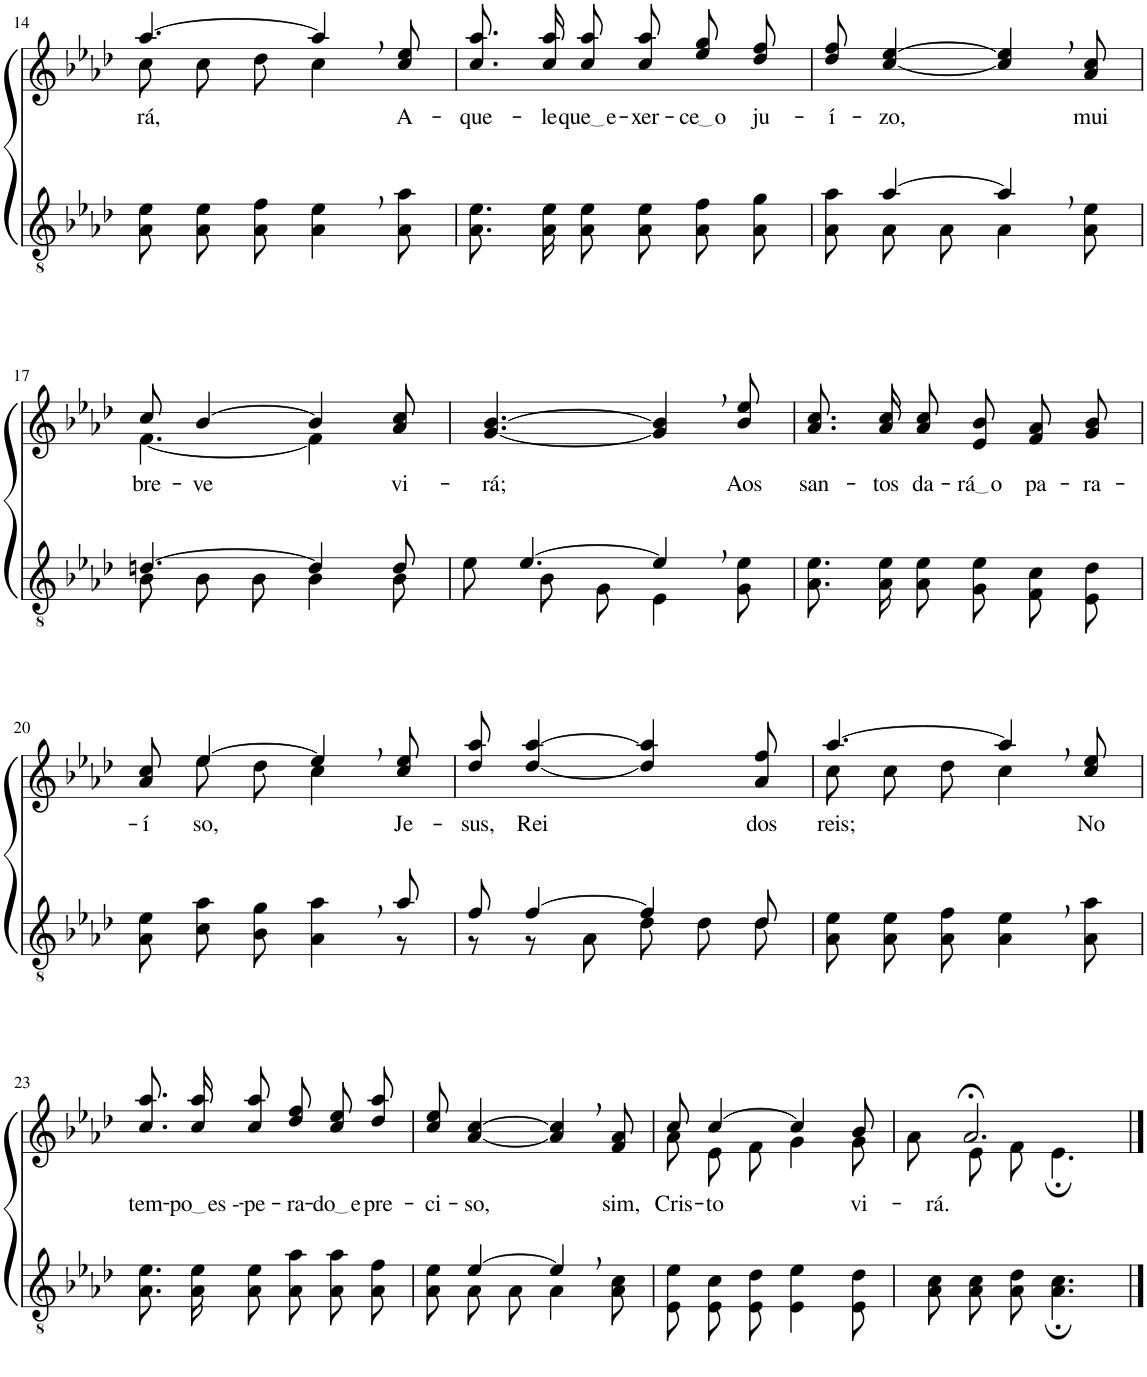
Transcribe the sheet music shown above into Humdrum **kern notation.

**kern	**kern	**text
*part2	*part1	*part1
*staff2	*staff1	*staff1
*I"Parte III e IV	*I"Parte I e II	*
!!LO:PB:g=z
*clefGv2	*clefG2	*
*Trd4c7	*Trd4c7	*
*k[b-e-a-d-]	*k[b-e-a-d-]	*
*M6/8	*M6/8	*
=14	=14	=14
*	*^	*
!	!	!	!LO:LY:b
8A-\ 8e-\L	[4.aa-/	8cc\L	rá,
8A-\ 8e-\	.	8cc\J	.
8A-\ 8f\J	.	8dd-\	.
4A-\, 4e-\,	4aa-,/]	4cc\	.
!	!	!	!LO:LY:b
8A-\ 8a-\	8cc/ 8ee-/	8ryy	A-
=15	=15	=15	=15
!	!	!	!LO:LY:b
*	*v	*v	*
8.A-\ 8.e-\L	8.cc\ 8.aa-\L	-que-
!	!	!LO:LY:b
16A-\ 16e-\K	16cc\ 16aa-\K	-le
!	!	!LO:LY:b
8A-\ 8e-\J	8cc\ 8aa-\J	que e
!	!	!LO:LY:b
8A-\ 8e-\L	8cc\ 8aa-\L	-xer-
!	!	!LO:LY:b
8A-\ 8f\	8ee-\ 8gg\	ce o
!	!	!LO:LY:b
8A-\ 8g\J	8dd-\ 8ff\J	ju-
=16	=16	=16
*^	*	*
!	!	!	!LO:LY:b
8ryy	8A-/ 8a-/L	8dd-/ 8ff/	-í-
!	!	!	!LO:LY:b
[4a-/	8A-/	[4cc/ [4ee-/	-zo,
.	8A-/J	.	.
4a-,/]	4A-\	4cc/], 4ee-/],	.
!	!	!	!LO:LY:b
8ryy	8A-\ 8e-\	8a-/ 8cc/	mui
!!LO:LB:g=z
=17	=17	=17	=17
*	*	*^	*
!	!	!	!	!LO:LY:b
[4.dn/	8B-\L	8cc/	[4.f\	bre-
!	!	!	!	!LO:LY:b
.	8B-\	[4b-/	.	-ve
.	8B-\J	.	.	.
4d/]	4B-\	4b-/]	4f\]	.
!	!	!	!	!LO:LY:b
8d/	8B-\	8a-/ 8cc/	8ryy	vi-
=18	=18	=18	=18	=18
!	!	!	!	!LO:LY:b
*	*	*v	*v	*
[4.e-/	8e-\L	[4.g/ [4.b-/	-rá;
.	8B-\	.	.
.	8G\J	.	.
4e-,/]	4E-\	4g/], 4b-/],	.
!	!	!	!LO:LY:b
8ryy	8G\ 8e-\	8b-/ 8ee-/	Aos
=19	=19	=19	=19
!	!	!	!LO:LY:b
*v	*v	*	*
8.A-\ 8.e-\L	8.a-\ 8.cc\L	san-
!	!	!LO:LY:b
16A-\ 16e-\K	16a-\ 16cc\K	-tos
!	!	!LO:LY:b
8A-\ 8e-\J	8a-\ 8cc\J	da-
!	!	!LO:LY:b
8G\ 8e-\L	8e-/ 8b-/L	rá o
!	!	!LO:LY:b
8F\ 8c\	8f/ 8a-/	pa-
!	!	!LO:LY:b
8E-\ 8d-\J	8g/ 8b-/J	-ra-
!!LO:LB:g=z
=20	=20	=20
*^	*	*
!	!	!	!LO:LY:b
*	*	*^	*
2ryy	8A-\ 8e-\L	8a-/ 8cc/	8ryy	-í-
!	!	!	!	!LO:LY:b
.	8c\ 8a-\	[4ee-/	8ee-\	-so,
.	8B-\ 8g\J	.	8dd-\	.
.	4A-\ 4a-\	4ee-,/]	4cc\	.
8ryy	.	.	.	.
!	!	!	!	!LO:LY:b
8a-/	8r	8cc/ 8ee-/	8ryy	Je-
=21	=21	=21	=21	=21
!	!	!	!	!LO:LY:b
*	*	*v	*v	*
8f/	8r	8dd-/ 8aa-/	-sus,
!	!	!	!LO:LY:b
[4f/	8r	[4dd-/ [4aa-/	Rei
.	8A-\	.	.
4f/]	8d-\L	4dd-/] 4aa-/]	.
.	8d-\	.	.
!	!	!	!LO:LY:b
8d-/	8d-\J	8a-/ 8ff/	dos
=22	=22	=22	=22
*	*	*^	*
!	!	!	!	!LO:LY:b
*v	*v	*	*	*
8A-\ 8e-\L	[4.aa-/	8cc\L	reis;
8A-\ 8e-\	.	8cc\J	.
8A-\ 8f\J	.	8dd-\	.
4A-\, 4e-\,	4aa-,/]	4cc\	.
!	!	!	!LO:LY:b
8A-\ 8a-\	8cc/ 8ee-/	8ryy	No
!!LO:LB:g=z
=23	=23	=23	=23
!	!	!	!LO:LY:b
*	*v	*v	*
8.A-\ 8.e-\L	8.cc\ 8.aa-\L	tem-
!	!	!LO:LY:b
16A-\ 16e-\K	16cc\ 16aa-\K	po es -
!	!	!LO:LY:b
8A-\ 8e-\J	8cc\ 8aa-\J	-pe-
!	!	!LO:LY:b
8A-\ 8a-\L	8dd-\ 8ff\L	-ra-
!	!	!LO:LY:b
8A-\ 8a-\	8cc\ 8ee-\	do e
!	!	!LO:LY:b
8A-\ 8f\J	8dd-\ 8aa-\J	pre-
=24	=24	=24
*^	*	*
!	!	!	!LO:LY:b
8ryy	8A-/ 8e-/L	8cc/ 8ee-/	-ci-
!	!	!	!LO:LY:b
[4e-/	8A-/	[4a-/ [4cc/	-so,
.	8A-/J	.	.
4e-,/]	4A-\	4a-/], 4cc/],	.
!	!	!	!LO:LY:b
8ryy	8A-\ 8c\	8f/ 8a-/	sim,
=25	=25	=25	=25
*	*	*^	*
!	!	!	!	!LO:LY:b
*v	*v	*	*	*
8E-/ 8e-/L	8cc/	8a-\L	Cris-
!	!	!	!LO:LY:b
8E-/ 8c/	[4cc/	8e-\	-to
8E-/ 8d-/J	.	8f\J	.
4E-\ 4e-\	4cc/]	4g\	.
!	!	!	!LO:LY:b
8E-\ 8d-\	8b-/	8g\	vi-
=26	=26	=26	=26
!	!	!	!LO:LY:b
8A-\ 8c\L	2.a-;</	8a-\L	-rá.
8A-\ 8c\	.	8e-\	.
8A-\ 8d-\J	.	8f\J	.
4.A-\; 4.c\;	.	4.e-;\	.
*	*v	*v	*
==	==	==
*-	*-	*-
